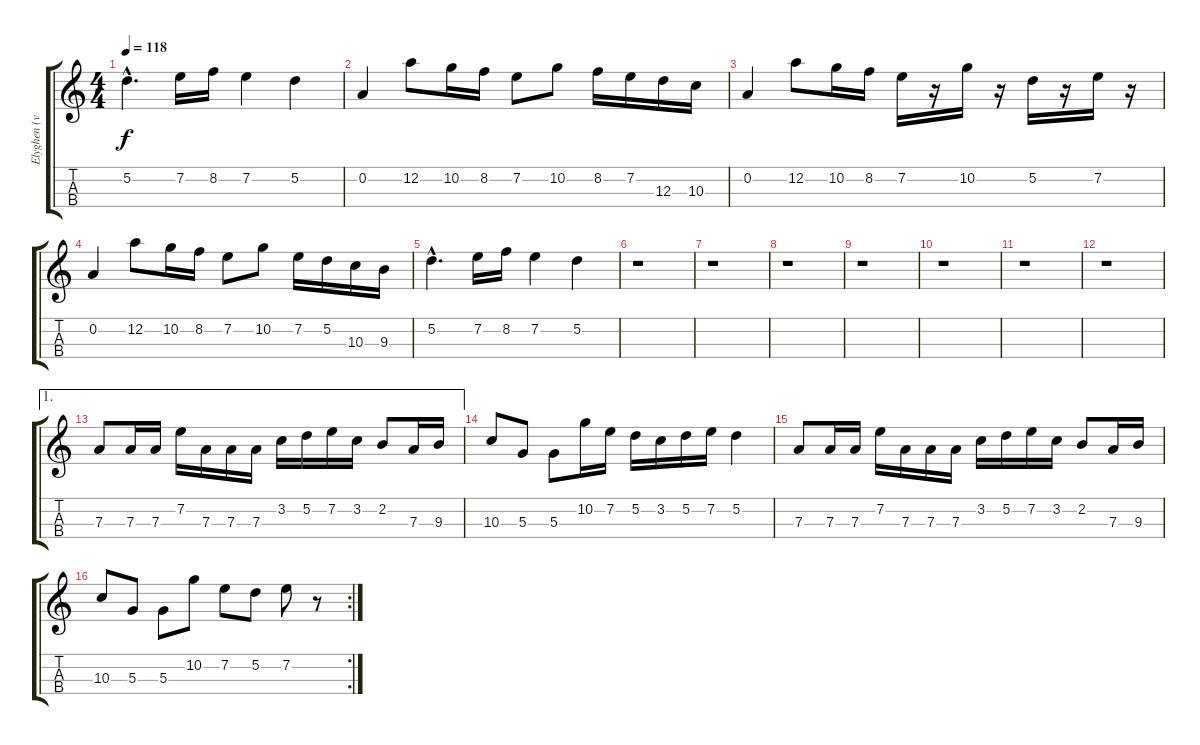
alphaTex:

\track ("Elyghen (violin)" "Elyghen (v") {instrument violin}
\staff {score tabs}
\tuning (E5 A4 D4 G3) {hide}
\ts (4 4)
\tempo 118
\clef g2
\ks c
5.2{hac}.4{d dy f} 7.2.16 8.2.16 7.2.4 5.2.4 |
0.2.4 12.2.8 10.2.16 8.2.16 7.2.8 10.2.8 8.2.16 7.2.16 12.3.16 10.3.16 |
0.2.4 12.2.8 10.2.16 8.2.16 7.2.16 r.16 10.2.16 r.16 5.2.16 r.16 7.2.16 r.16 |
0.2.4 12.2.8 10.2.16 8.2.16 7.2.8 10.2.8 7.2.16 5.2.16 10.3.16 9.3.16 |
5.2{hac}.4{d} 7.2.16 8.2.16 7.2.4 5.2.4 |
r.1 |
r.1 |
r.1 |
r.1 |
r.1 |
r.1 |
r.1 |
\ae 1
7.3.8 7.3.16 7.3.16 7.2.16 7.3.16 7.3.16 7.3.16 3.2.16 5.2.16 7.2.16 3.2.16 2.2.8 7.3.16 9.3.16 |
10.3.8 5.3.8 5.3.8 10.2.16 7.2.16 5.2.16 3.2.16 5.2.16 7.2.16 5.2.4 |
7.3.8 7.3.16 7.3.16 7.2.16 7.3.16 7.3.16 7.3.16 3.2.16 5.2.16 7.2.16 3.2.16 2.2.8 7.3.16 9.3.16 |
\rc 2
10.3.8 5.3.8 5.3.8 10.2.8 7.2.8 5.2.8 7.2.8 r.8
